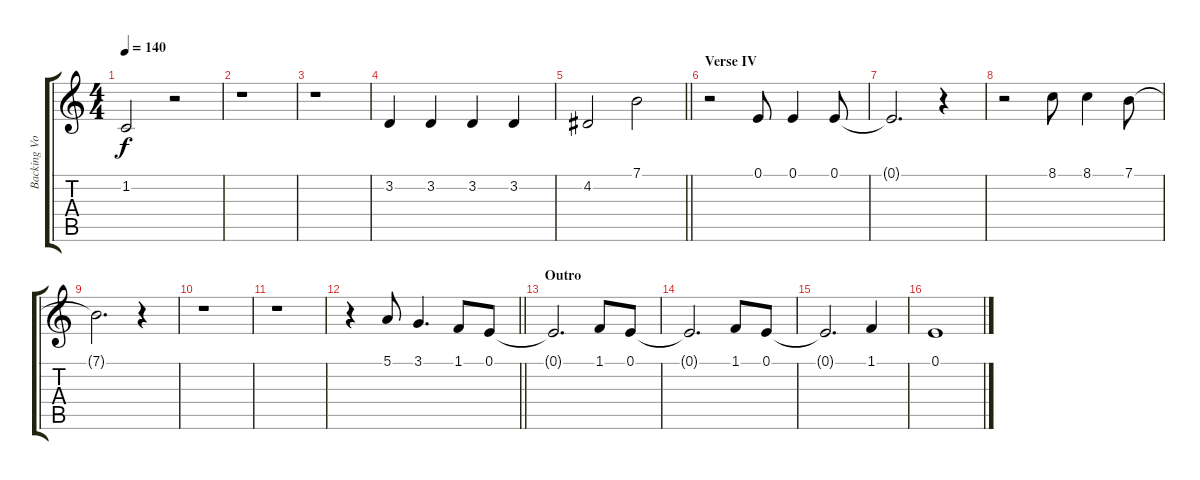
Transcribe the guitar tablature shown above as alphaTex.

\track ("Backing Vocals" "Backing Vo") {instrument tenorsax}
\staff {score tabs}
\tuning (E4 B3 G3 D3 A2 E2) {hide}
\ts (4 4)
\tempo 140
\clef g2
\ks c
1.2.2{dy f} r.2 |
r.1 |
r.1 |
3.2.4 3.2.4 3.2.4 3.2.4 |
\barLineRight lightlight
4.2.2 7.1.2 |
\section ("" "Verse IV")
r.2 0.1.8 0.1.4 0.1.8 |
0.1{t}.2{d} r.4 |
r.2 8.1.8 8.1.4 7.1.8 |
7.1{t}.2{d} r.4 |
r.1 |
r.1 |
\barLineRight lightlight
r.4 5.1.8 3.1.4{d} 1.1.8 0.1.8 |
\section ("" "Outro")
0.1{t}.2{d} 1.1.8 0.1.8 |
0.1{t}.2{d} 1.1.8 0.1.8 |
0.1{t}.2{d} 1.1.4 |
0.1.1
